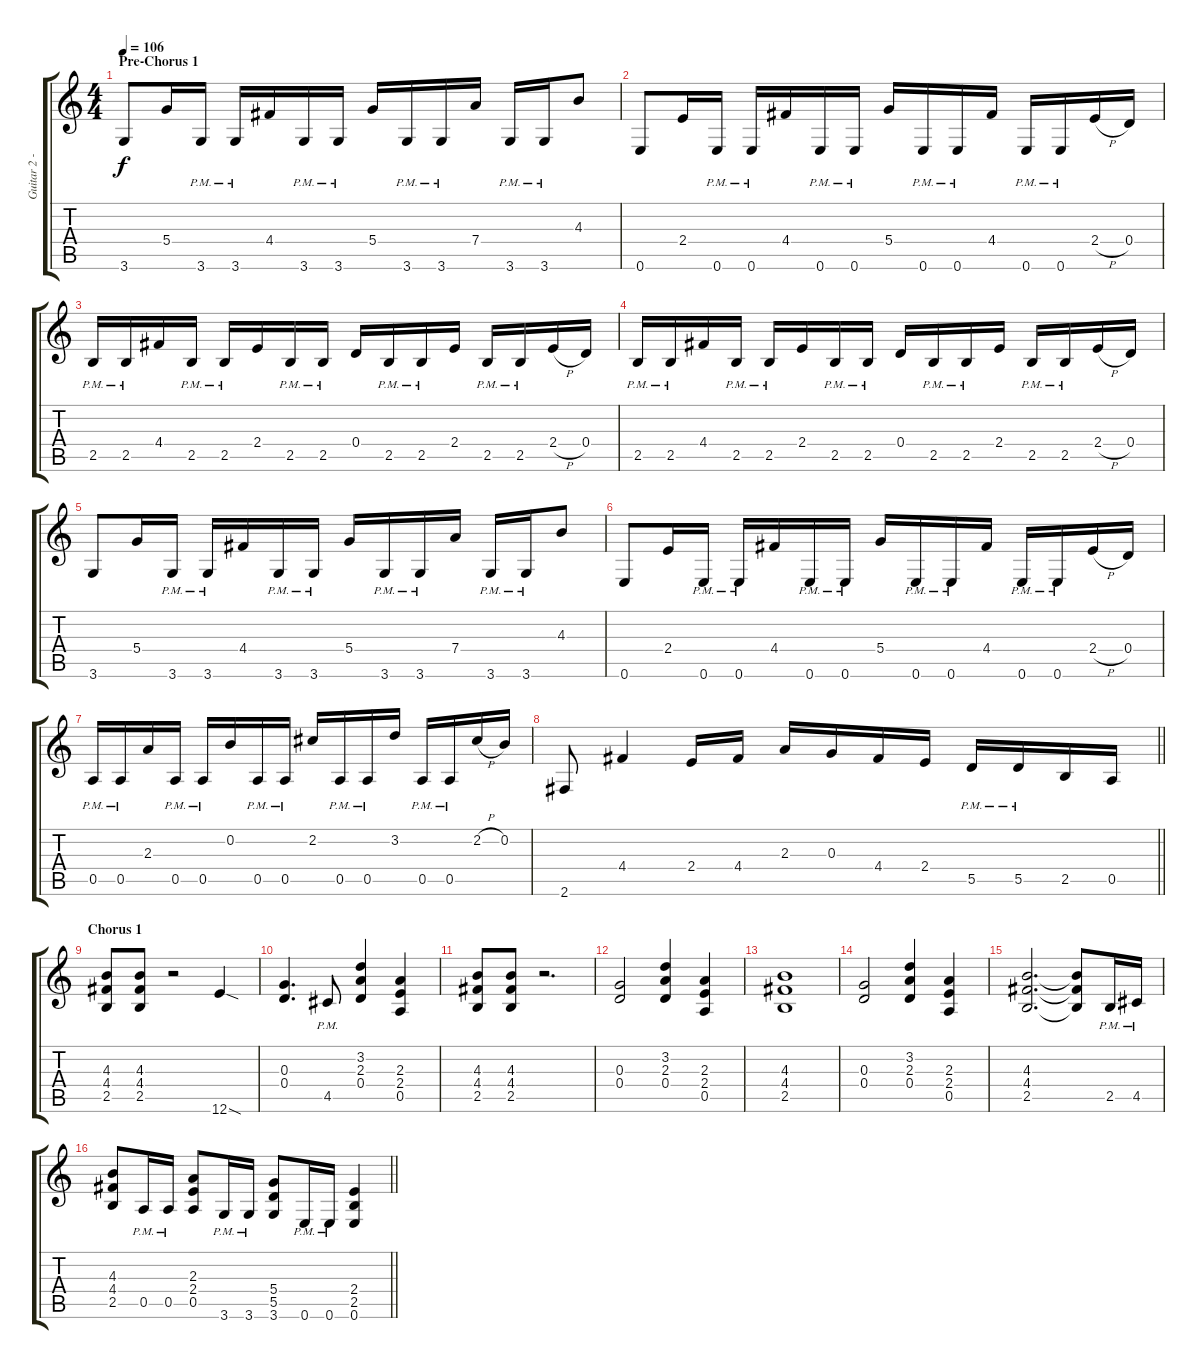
\track ("Guitar 2 - Rythm Guitar" "Guitar 2 -") {instrument distortionguitar}
\staff {score tabs}
\tuning (E4 B3 G3 D3 A2 E2) {hide}
\ts (4 4)
\section ("" "Pre-Chorus 1")
\tempo 106
\clef g2
\ks c
3.6.8{dy f} 5.4.16 3.6{pm}.16 3.6{pm}.16 4.4.16 3.6{pm}.16 3.6{pm}.16 5.4.16 3.6{pm}.16 3.6{pm}.16 7.4.16 3.6{pm}.16 3.6{pm}.16 4.3.8 |
0.6.8 2.4.16 0.6{pm}.16 0.6{pm}.16 4.4.16 0.6{pm}.16 0.6{pm}.16 5.4.16 0.6{pm}.16 0.6{pm}.16 4.4.16 0.6{pm}.16 0.6{pm}.16 2.4{h}.16 0.4.16 |
2.5{pm}.16 2.5{pm}.16 4.4.16 2.5{pm}.16 2.5{pm}.16 2.4.16 2.5{pm}.16 2.5{pm}.16 0.4.16 2.5{pm}.16 2.5{pm}.16 2.4.16 2.5{pm}.16 2.5{pm}.16 2.4{h}.16 0.4.16 |
2.5{pm}.16 2.5{pm}.16 4.4.16 2.5{pm}.16 2.5{pm}.16 2.4.16 2.5{pm}.16 2.5{pm}.16 0.4.16 2.5{pm}.16 2.5{pm}.16 2.4.16 2.5{pm}.16 2.5{pm}.16 2.4{h}.16 0.4.16 |
3.6.8 5.4.16 3.6{pm}.16 3.6{pm}.16 4.4.16 3.6{pm}.16 3.6{pm}.16 5.4.16 3.6{pm}.16 3.6{pm}.16 7.4.16 3.6{pm}.16 3.6{pm}.16 4.3.8 |
0.6.8 2.4.16 0.6{pm}.16 0.6{pm}.16 4.4.16 0.6{pm}.16 0.6{pm}.16 5.4.16 0.6{pm}.16 0.6{pm}.16 4.4.16 0.6{pm}.16 0.6{pm}.16 2.4{h}.16 0.4.16 |
0.5{pm}.16 0.5{pm}.16 2.3.16 0.5{pm}.16 0.5{pm}.16 0.2.16 0.5{pm}.16 0.5{pm}.16 2.2.16 0.5{pm}.16 0.5{pm}.16 3.2.16 0.5{pm}.16 0.5{pm}.16 2.2{h}.16 0.2.16 |
\barLineRight lightlight
2.6.8 4.4.4 2.4.16 4.4.16 2.3.16 0.3.16 4.4.16 2.4.16 5.5{pm}.16 5.5{pm}.16 2.5.16 0.5.16 |
\section ("" "Chorus 1")
(4.3 4.4 2.5).8 (4.3 4.4 2.5).8 r.2 12.6{sod}.4 |
(0.3 0.4).4{d} 4.5{pm}.8 (3.2 2.3 0.4).4 (2.3 2.4 0.5).4 |
(4.3 4.4 2.5).8 (4.3 4.4 2.5).8 r.2{d} |
(0.3 0.4).2 (3.2 2.3 0.4).4 (2.3 2.4 0.5).4 |
(4.3 4.4 2.5).1 |
(0.3 0.4).2 (3.2 2.3 0.4).4 (2.3 2.4 0.5).4 |
(4.3 4.4 2.5).2{d} (4.3{t} 4.4{t} 2.5{t}).8 2.5{pm}.16 4.5{pm}.16 |
\barLineRight lightlight
(4.3 4.4 2.5).8 0.5{pm}.16 0.5{pm}.16 (2.3 2.4 0.5).8 3.6{pm}.16 3.6{pm}.16 (5.4 5.5 3.6).8 0.6{pm}.16 0.6{pm}.16 (2.4 2.5 0.6).4
